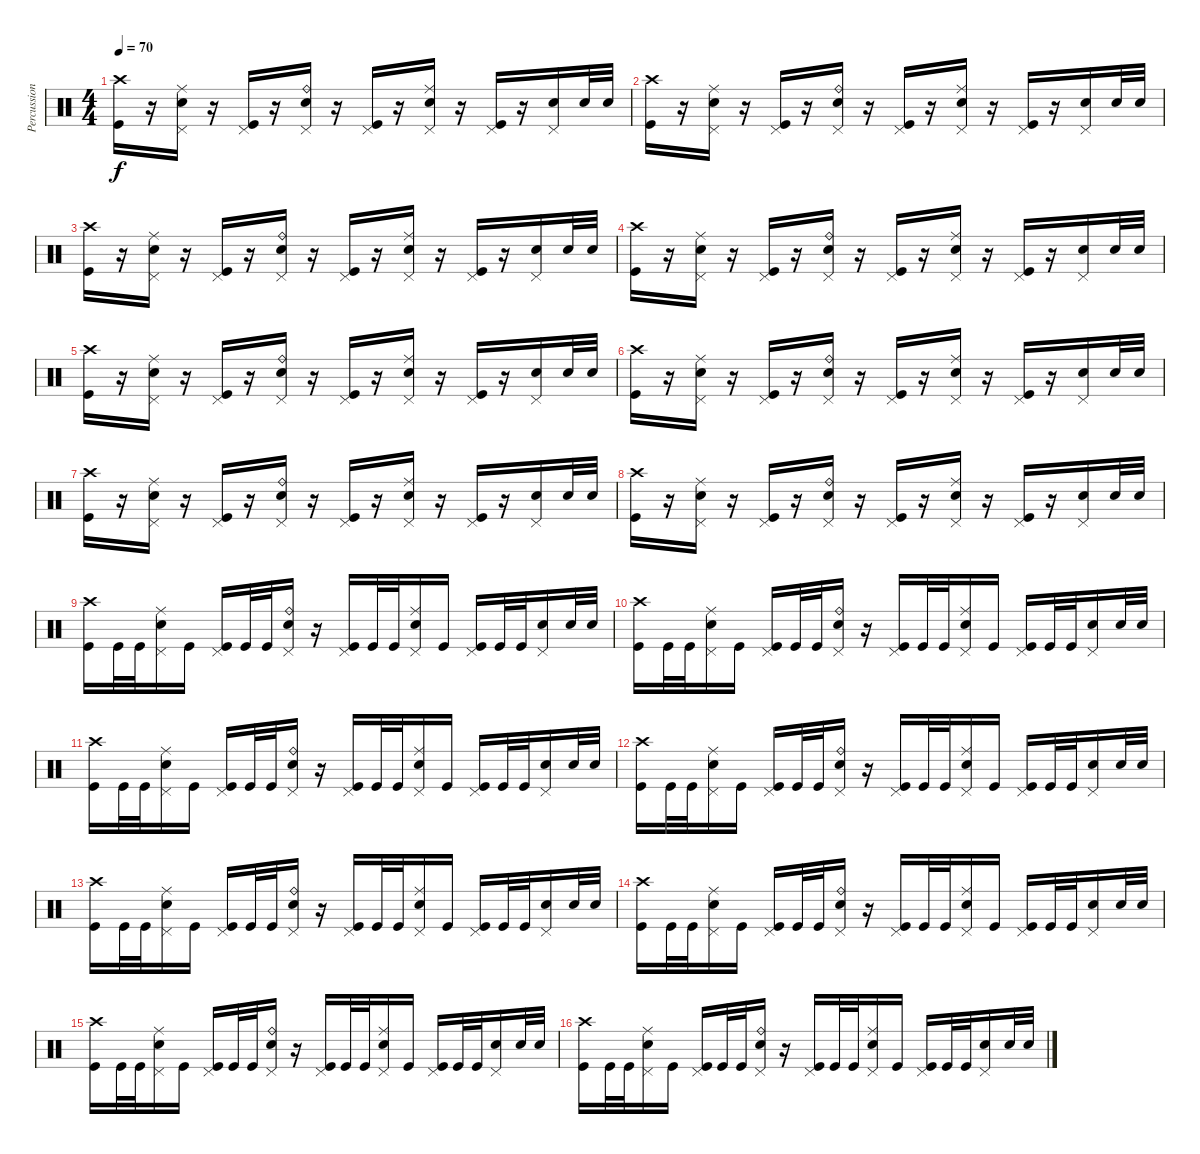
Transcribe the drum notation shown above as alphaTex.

\track ("Percussions" "Percussion") {instrument percussion}
\staff {score}
\articulation defaults
\ts (4 4)
\tempo 70
\clef neutral
\ks c
("Crash high (hit)" "Kick (hit)").16{dy f} r.16 ("Pedal Hi-Hat (hit)" "Ride (middle)" "Electric Snare (hit)").16 r.16 ("Pedal Hi-Hat (hit)" "Kick (hit)").16 r.16 ("Pedal Hi-Hat (hit)" "Ride (bell)" "Electric Snare (hit)").16 r.16 ("Pedal Hi-Hat (hit)" "Kick (hit)").16 r.16 ("Pedal Hi-Hat (hit)" "Ride (middle)" "Electric Snare (hit)").16 r.16 ("Pedal Hi-Hat (hit)" "Kick (hit)").16 r.16 ("Pedal Hi-Hat (hit)" "Electric Snare (hit)").16 "Electric Snare (hit)".32 "Electric Snare (hit)".32 |
("Crash high (hit)" "Kick (hit)").16 r.16 ("Pedal Hi-Hat (hit)" "Ride (middle)" "Electric Snare (hit)").16 r.16 ("Pedal Hi-Hat (hit)" "Kick (hit)").16 r.16 ("Pedal Hi-Hat (hit)" "Ride (bell)" "Electric Snare (hit)").16 r.16 ("Pedal Hi-Hat (hit)" "Kick (hit)").16 r.16 ("Pedal Hi-Hat (hit)" "Ride (middle)" "Electric Snare (hit)").16 r.16 ("Pedal Hi-Hat (hit)" "Kick (hit)").16 r.16 ("Pedal Hi-Hat (hit)" "Electric Snare (hit)").16 "Electric Snare (hit)".32 "Electric Snare (hit)".32 |
("Crash high (hit)" "Kick (hit)").16 r.16 ("Pedal Hi-Hat (hit)" "Ride (middle)" "Electric Snare (hit)").16 r.16 ("Pedal Hi-Hat (hit)" "Kick (hit)").16 r.16 ("Pedal Hi-Hat (hit)" "Ride (bell)" "Electric Snare (hit)").16 r.16 ("Pedal Hi-Hat (hit)" "Kick (hit)").16 r.16 ("Pedal Hi-Hat (hit)" "Ride (middle)" "Electric Snare (hit)").16 r.16 ("Pedal Hi-Hat (hit)" "Kick (hit)").16 r.16 ("Pedal Hi-Hat (hit)" "Electric Snare (hit)").16 "Electric Snare (hit)".32 "Electric Snare (hit)".32 |
("Crash high (hit)" "Kick (hit)").16 r.16 ("Pedal Hi-Hat (hit)" "Ride (middle)" "Electric Snare (hit)").16 r.16 ("Pedal Hi-Hat (hit)" "Kick (hit)").16 r.16 ("Pedal Hi-Hat (hit)" "Ride (bell)" "Electric Snare (hit)").16 r.16 ("Pedal Hi-Hat (hit)" "Kick (hit)").16 r.16 ("Pedal Hi-Hat (hit)" "Ride (middle)" "Electric Snare (hit)").16 r.16 ("Pedal Hi-Hat (hit)" "Kick (hit)").16 r.16 ("Pedal Hi-Hat (hit)" "Electric Snare (hit)").16 "Electric Snare (hit)".32 "Electric Snare (hit)".32 |
("Crash high (hit)" "Kick (hit)").16 r.16 ("Pedal Hi-Hat (hit)" "Ride (middle)" "Electric Snare (hit)").16 r.16 ("Pedal Hi-Hat (hit)" "Kick (hit)").16 r.16 ("Pedal Hi-Hat (hit)" "Ride (bell)" "Electric Snare (hit)").16 r.16 ("Pedal Hi-Hat (hit)" "Kick (hit)").16 r.16 ("Pedal Hi-Hat (hit)" "Ride (middle)" "Electric Snare (hit)").16 r.16 ("Pedal Hi-Hat (hit)" "Kick (hit)").16 r.16 ("Pedal Hi-Hat (hit)" "Electric Snare (hit)").16 "Electric Snare (hit)".32 "Electric Snare (hit)".32 |
("Crash high (hit)" "Kick (hit)").16 r.16 ("Pedal Hi-Hat (hit)" "Ride (middle)" "Electric Snare (hit)").16 r.16 ("Pedal Hi-Hat (hit)" "Kick (hit)").16 r.16 ("Pedal Hi-Hat (hit)" "Ride (bell)" "Electric Snare (hit)").16 r.16 ("Pedal Hi-Hat (hit)" "Kick (hit)").16 r.16 ("Pedal Hi-Hat (hit)" "Ride (middle)" "Electric Snare (hit)").16 r.16 ("Pedal Hi-Hat (hit)" "Kick (hit)").16 r.16 ("Pedal Hi-Hat (hit)" "Electric Snare (hit)").16 "Electric Snare (hit)".32 "Electric Snare (hit)".32 |
("Crash high (hit)" "Kick (hit)").16 r.16 ("Pedal Hi-Hat (hit)" "Ride (middle)" "Electric Snare (hit)").16 r.16 ("Pedal Hi-Hat (hit)" "Kick (hit)").16 r.16 ("Pedal Hi-Hat (hit)" "Ride (bell)" "Electric Snare (hit)").16 r.16 ("Pedal Hi-Hat (hit)" "Kick (hit)").16 r.16 ("Pedal Hi-Hat (hit)" "Ride (middle)" "Electric Snare (hit)").16 r.16 ("Pedal Hi-Hat (hit)" "Kick (hit)").16 r.16 ("Pedal Hi-Hat (hit)" "Electric Snare (hit)").16 "Electric Snare (hit)".32 "Electric Snare (hit)".32 |
("Crash high (hit)" "Kick (hit)").16 r.16 ("Pedal Hi-Hat (hit)" "Ride (middle)" "Electric Snare (hit)").16 r.16 ("Pedal Hi-Hat (hit)" "Kick (hit)").16 r.16 ("Pedal Hi-Hat (hit)" "Ride (bell)" "Electric Snare (hit)").16 r.16 ("Pedal Hi-Hat (hit)" "Kick (hit)").16 r.16 ("Pedal Hi-Hat (hit)" "Ride (middle)" "Electric Snare (hit)").16 r.16 ("Pedal Hi-Hat (hit)" "Kick (hit)").16 r.16 ("Pedal Hi-Hat (hit)" "Electric Snare (hit)").16 "Electric Snare (hit)".32 "Electric Snare (hit)".32 |
("Crash high (hit)" "Kick (hit)").16 "Kick (hit)".32 "Kick (hit)".32 ("Pedal Hi-Hat (hit)" "Ride (middle)" "Electric Snare (hit)").16 "Kick (hit)".16 ("Pedal Hi-Hat (hit)" "Kick (hit)").16 "Kick (hit)".32 "Kick (hit)".32 ("Pedal Hi-Hat (hit)" "Ride (bell)" "Electric Snare (hit)").16 r.16 ("Pedal Hi-Hat (hit)" "Kick (hit)").16 "Kick (hit)".32 "Kick (hit)".32 ("Pedal Hi-Hat (hit)" "Ride (middle)" "Electric Snare (hit)").16 "Kick (hit)".16 ("Pedal Hi-Hat (hit)" "Kick (hit)").16 "Kick (hit)".32 "Kick (hit)".32 ("Pedal Hi-Hat (hit)" "Electric Snare (hit)").16 "Electric Snare (hit)".32 "Electric Snare (hit)".32 |
("Crash high (hit)" "Kick (hit)").16 "Kick (hit)".32 "Kick (hit)".32 ("Pedal Hi-Hat (hit)" "Ride (middle)" "Electric Snare (hit)").16 "Kick (hit)".16 ("Pedal Hi-Hat (hit)" "Kick (hit)").16 "Kick (hit)".32 "Kick (hit)".32 ("Pedal Hi-Hat (hit)" "Ride (bell)" "Electric Snare (hit)").16 r.16 ("Pedal Hi-Hat (hit)" "Kick (hit)").16 "Kick (hit)".32 "Kick (hit)".32 ("Pedal Hi-Hat (hit)" "Ride (middle)" "Electric Snare (hit)").16 "Kick (hit)".16 ("Pedal Hi-Hat (hit)" "Kick (hit)").16 "Kick (hit)".32 "Kick (hit)".32 ("Pedal Hi-Hat (hit)" "Electric Snare (hit)").16 "Electric Snare (hit)".32 "Electric Snare (hit)".32 |
("Crash high (hit)" "Kick (hit)").16 "Kick (hit)".32 "Kick (hit)".32 ("Pedal Hi-Hat (hit)" "Ride (middle)" "Electric Snare (hit)").16 "Kick (hit)".16 ("Pedal Hi-Hat (hit)" "Kick (hit)").16 "Kick (hit)".32 "Kick (hit)".32 ("Pedal Hi-Hat (hit)" "Ride (bell)" "Electric Snare (hit)").16 r.16 ("Pedal Hi-Hat (hit)" "Kick (hit)").16 "Kick (hit)".32 "Kick (hit)".32 ("Pedal Hi-Hat (hit)" "Ride (middle)" "Electric Snare (hit)").16 "Kick (hit)".16 ("Pedal Hi-Hat (hit)" "Kick (hit)").16 "Kick (hit)".32 "Kick (hit)".32 ("Pedal Hi-Hat (hit)" "Electric Snare (hit)").16 "Electric Snare (hit)".32 "Electric Snare (hit)".32 |
("Crash high (hit)" "Kick (hit)").16 "Kick (hit)".32 "Kick (hit)".32 ("Pedal Hi-Hat (hit)" "Ride (middle)" "Electric Snare (hit)").16 "Kick (hit)".16 ("Pedal Hi-Hat (hit)" "Kick (hit)").16 "Kick (hit)".32 "Kick (hit)".32 ("Pedal Hi-Hat (hit)" "Ride (bell)" "Electric Snare (hit)").16 r.16 ("Pedal Hi-Hat (hit)" "Kick (hit)").16 "Kick (hit)".32 "Kick (hit)".32 ("Pedal Hi-Hat (hit)" "Ride (middle)" "Electric Snare (hit)").16 "Kick (hit)".16 ("Pedal Hi-Hat (hit)" "Kick (hit)").16 "Kick (hit)".32 "Kick (hit)".32 ("Pedal Hi-Hat (hit)" "Electric Snare (hit)").16 "Electric Snare (hit)".32 "Electric Snare (hit)".32 |
("Crash high (hit)" "Kick (hit)").16 "Kick (hit)".32 "Kick (hit)".32 ("Pedal Hi-Hat (hit)" "Ride (middle)" "Electric Snare (hit)").16 "Kick (hit)".16 ("Pedal Hi-Hat (hit)" "Kick (hit)").16 "Kick (hit)".32 "Kick (hit)".32 ("Pedal Hi-Hat (hit)" "Ride (bell)" "Electric Snare (hit)").16 r.16 ("Pedal Hi-Hat (hit)" "Kick (hit)").16 "Kick (hit)".32 "Kick (hit)".32 ("Pedal Hi-Hat (hit)" "Ride (middle)" "Electric Snare (hit)").16 "Kick (hit)".16 ("Pedal Hi-Hat (hit)" "Kick (hit)").16 "Kick (hit)".32 "Kick (hit)".32 ("Pedal Hi-Hat (hit)" "Electric Snare (hit)").16 "Electric Snare (hit)".32 "Electric Snare (hit)".32 |
("Crash high (hit)" "Kick (hit)").16 "Kick (hit)".32 "Kick (hit)".32 ("Pedal Hi-Hat (hit)" "Ride (middle)" "Electric Snare (hit)").16 "Kick (hit)".16 ("Pedal Hi-Hat (hit)" "Kick (hit)").16 "Kick (hit)".32 "Kick (hit)".32 ("Pedal Hi-Hat (hit)" "Ride (bell)" "Electric Snare (hit)").16 r.16 ("Pedal Hi-Hat (hit)" "Kick (hit)").16 "Kick (hit)".32 "Kick (hit)".32 ("Pedal Hi-Hat (hit)" "Ride (middle)" "Electric Snare (hit)").16 "Kick (hit)".16 ("Pedal Hi-Hat (hit)" "Kick (hit)").16 "Kick (hit)".32 "Kick (hit)".32 ("Pedal Hi-Hat (hit)" "Electric Snare (hit)").16 "Electric Snare (hit)".32 "Electric Snare (hit)".32 |
("Crash high (hit)" "Kick (hit)").16 "Kick (hit)".32 "Kick (hit)".32 ("Pedal Hi-Hat (hit)" "Ride (middle)" "Electric Snare (hit)").16 "Kick (hit)".16 ("Pedal Hi-Hat (hit)" "Kick (hit)").16 "Kick (hit)".32 "Kick (hit)".32 ("Pedal Hi-Hat (hit)" "Ride (bell)" "Electric Snare (hit)").16 r.16 ("Pedal Hi-Hat (hit)" "Kick (hit)").16 "Kick (hit)".32 "Kick (hit)".32 ("Pedal Hi-Hat (hit)" "Ride (middle)" "Electric Snare (hit)").16 "Kick (hit)".16 ("Pedal Hi-Hat (hit)" "Kick (hit)").16 "Kick (hit)".32 "Kick (hit)".32 ("Pedal Hi-Hat (hit)" "Electric Snare (hit)").16 "Electric Snare (hit)".32 "Electric Snare (hit)".32 |
("Crash high (hit)" "Kick (hit)").16 "Kick (hit)".32 "Kick (hit)".32 ("Pedal Hi-Hat (hit)" "Ride (middle)" "Electric Snare (hit)").16 "Kick (hit)".16 ("Pedal Hi-Hat (hit)" "Kick (hit)").16 "Kick (hit)".32 "Kick (hit)".32 ("Pedal Hi-Hat (hit)" "Ride (bell)" "Electric Snare (hit)").16 r.16 ("Pedal Hi-Hat (hit)" "Kick (hit)").16 "Kick (hit)".32 "Kick (hit)".32 ("Pedal Hi-Hat (hit)" "Ride (middle)" "Electric Snare (hit)").16 "Kick (hit)".16 ("Pedal Hi-Hat (hit)" "Kick (hit)").16 "Kick (hit)".32 "Kick (hit)".32 ("Pedal Hi-Hat (hit)" "Electric Snare (hit)").16 "Electric Snare (hit)".32 "Electric Snare (hit)".32
